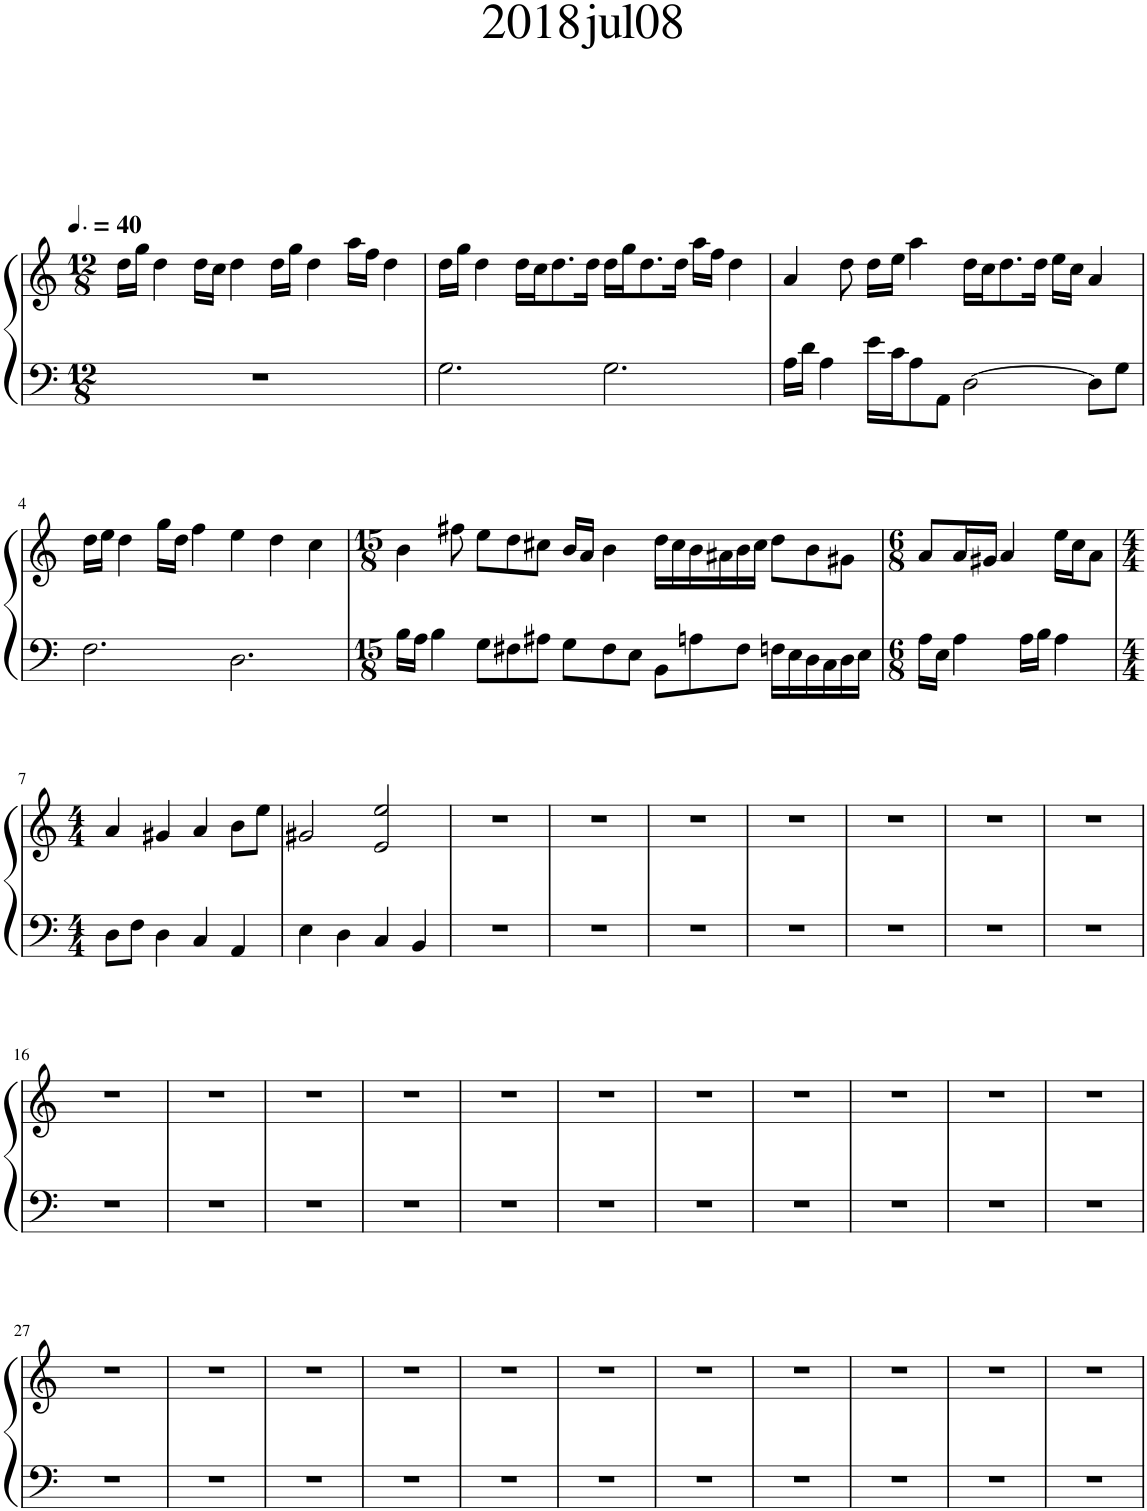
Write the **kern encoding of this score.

**kern	**kern
*part1	*part1
*staff2	*staff1
*I"Piano	*
*I'Pno.	*
*clefF4	*clefG2
*k[]	*k[]
*M12/8	*M12/8
*MM60	*MM60
=1	=1
1.r	16dd\LL
.	16gg\JJ
.	4dd\
.	16dd\LL
.	16cc\JJ
.	4dd\
.	16dd\LL
.	16gg\JJ
.	4dd\
.	16aa\LL
.	16ff\JJ
.	4dd\
=2	=2
2.G\	16dd\LL
.	16gg\JJ
.	4dd\
.	16dd\LL
.	16cc\J
.	8.dd\
.	16dd\Jk
2.G\	16dd\LL
.	16gg\J
.	8.dd\
.	16dd\Jk
.	16aa\LL
.	16ff\JJ
.	4dd\
=3	=3
16A\LL	4a/
16d\JJ	.
4A\	.
.	8dd\
16e\LL	16dd\LL
16c\J	16ee\JJ
8A\	4aa\
8AA\J	.
[2D\	16dd\LL
.	16cc\J
.	8.dd\
.	16dd\Jk
.	16ee\LL
.	16cc\JJ
8D\L]	4a/
8G\J	.
!!LO:LB:g=z
=4	=4
2.F\	16dd\LL
.	16ee\JJ
.	4dd\
.	16gg\LL
.	16dd\JJ
.	4ff\
2.D\	4ee\
.	4dd\
.	4cc\
=5	=5
*M15/8	*M15/8
16B\LL	4b\
16A\JJ	.
4B\	.
.	8ff#X\
8G\L	8ee\L
8F#X\	8dd\
8A#X\J	8cc#X\J
8G\L	16b/LL
.	16a/JJ
8F#\	4b\
8E\J	.
8BB\L	16dd\LL
.	16cc#\
8An\	16b\
.	16a#X\
8F#\J	16b\
.	16cc#\JJ
16Fn\LL	8dd\L
16E\	.
16D\	8b\
16C\	.
16D\	8g#X\J
16E\JJ	.
=6	=6
*M6/8	*M6/8
16A\LL	8a/L
16E\JJ	.
4A\	16a/L
.	16g#X/JJ
.	4a/
16A\LL	.
16B\JJ	.
4A\	16ee\LL
.	16cc\J
.	8a\J
!!LO:LB:g=z
=7	=7
*M4/4	*M4/4
8D\L	4a/
8F\J	.
4D\	4g#X/
4C/	4a/
4AA/	8b\L
.	8ee\J
=8	=8
4E\	2g#X/
4D\	.
4C/	2e/ 2ee/
4BB/	.
=9	=9
1r	1r
=10	=10
1r	1r
=11	=11
1r	1r
=12	=12
1r	1r
=13	=13
1r	1r
=14	=14
1r	1r
=15	=15
1r	1r
!!LO:LB:g=z
=16	=16
1r	1r
=17	=17
1r	1r
=18	=18
1r	1r
=19	=19
1r	1r
=20	=20
1r	1r
=21	=21
1r	1r
=22	=22
1r	1r
=23	=23
1r	1r
=24	=24
1r	1r
=25	=25
1r	1r
=26	=26
1r	1r
!!LO:LB:g=z
=27	=27
1r	1r
=28	=28
1r	1r
=29	=29
1r	1r
=30	=30
1r	1r
=31	=31
1r	1r
=32	=32
1r	1r
=33	=33
1r	1r
=34	=34
1r	1r
=35	=35
1r	1r
=36	=36
1r	1r
=37	=37
1r	1r
=	=
*-	*-
